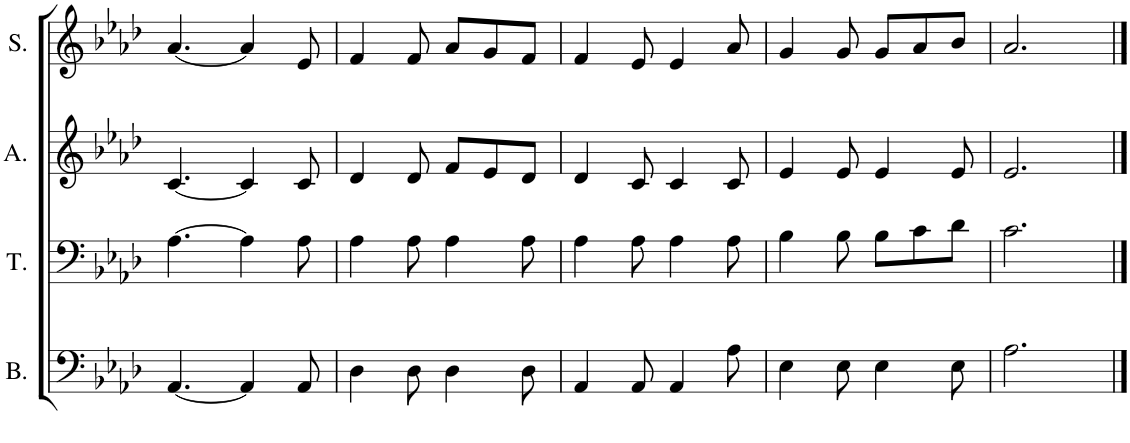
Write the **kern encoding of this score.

**kern	**kern	**kern	**kern
*part4	*part3	*part2	*part1
*staff4	*staff3	*staff2	*staff1
*I"Bass	*I"Tenor	*I"Alto	*I"Soprano
*I'B.	*I'T.	*I'A.	*I'S.
!!LO:PB:g=z
*clefF4	*clefF4	*clefG2	*clefG2
*k[b-e-a-d-]	*k[b-e-a-d-]	*k[b-e-a-d-]	*k[b-e-a-d-]
*M6/8	*M6/8	*M6/8	*M6/8
=13	=13	=13	=13
[4.AA-/	[4.A-\	[4.c/	[4.a-/
4AA-/]	4A-\]	4c/]	4a-/]
8AA-/	8A-\	8c/	8e-/
=14	=14	=14	=14
4D-\	4A-\	4d-/	4f/
8D-\	8A-\	8d-/	8f/
4D-\	4A-\	8f/L	8a-/L
.	.	8e-/	8g/
8D-\	8A-\	8d-/J	8f/J
=15	=15	=15	=15
4AA-/	4A-\	4d-/	4f/
8AA-/	8A-\	8c/	8e-/
4AA-/	4A-\	4c/	4e-/
8A-\	8A-\	8c/	8a-/
=16	=16	=16	=16
4E-\	4B-\	4e-/	4g/
8E-\	8B-\	8e-/	8g/
4E-\	8B-\L	4e-/	8g/L
.	8c\	.	8a-/
8E-\	8d-\J	8e-/	8b-/J
=17	=17	=17	=17
2.A-\	2.c\	2.e-/	2.a-/
==	==	==	==
*-	*-	*-	*-
